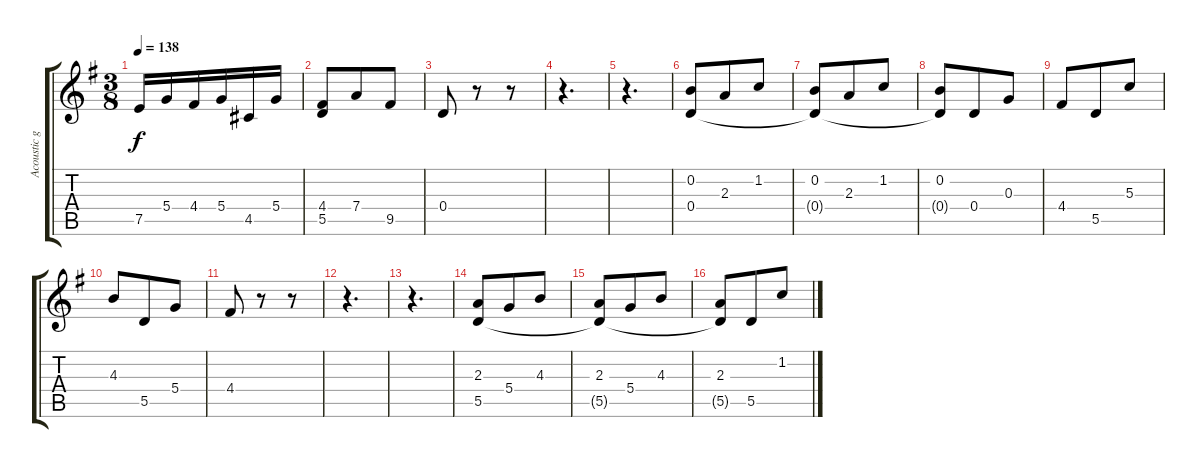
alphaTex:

\track ("Acoustic guitar 2" "Acoustic g") {instrument acousticguitarnylon}
\staff {score tabs}
\tuning (E4 B3 G3 D3 A2 E2) {hide}
\ts (3 8)
\tempo 138
\clef g2
\ks g
7.5.16{dy f} 5.4.16 4.4.16 5.4.16 4.5.16 5.4.16 |
(4.4 5.5).8 7.4.8 9.5.8 |
0.4.8 r.8 r.8 |
r.4{d} |
r.4{d} |
(0.2 0.4).8 2.3.8 1.2.8 |
(0.2 0.4{t}).8 2.3.8 1.2.8 |
(0.2 0.4{t}).8 0.4.8 0.3.8 |
4.4.8 5.5.8 5.3.8 |
4.3.8 5.5.8 5.4.8 |
4.4.8 r.8 r.8 |
r.4{d} |
r.4{d} |
(2.3 5.5).8 5.4.8 4.3.8 |
(2.3 5.5{t}).8 5.4.8 4.3.8 |
(2.3 5.5{t}).8 5.5.8 1.2.8
